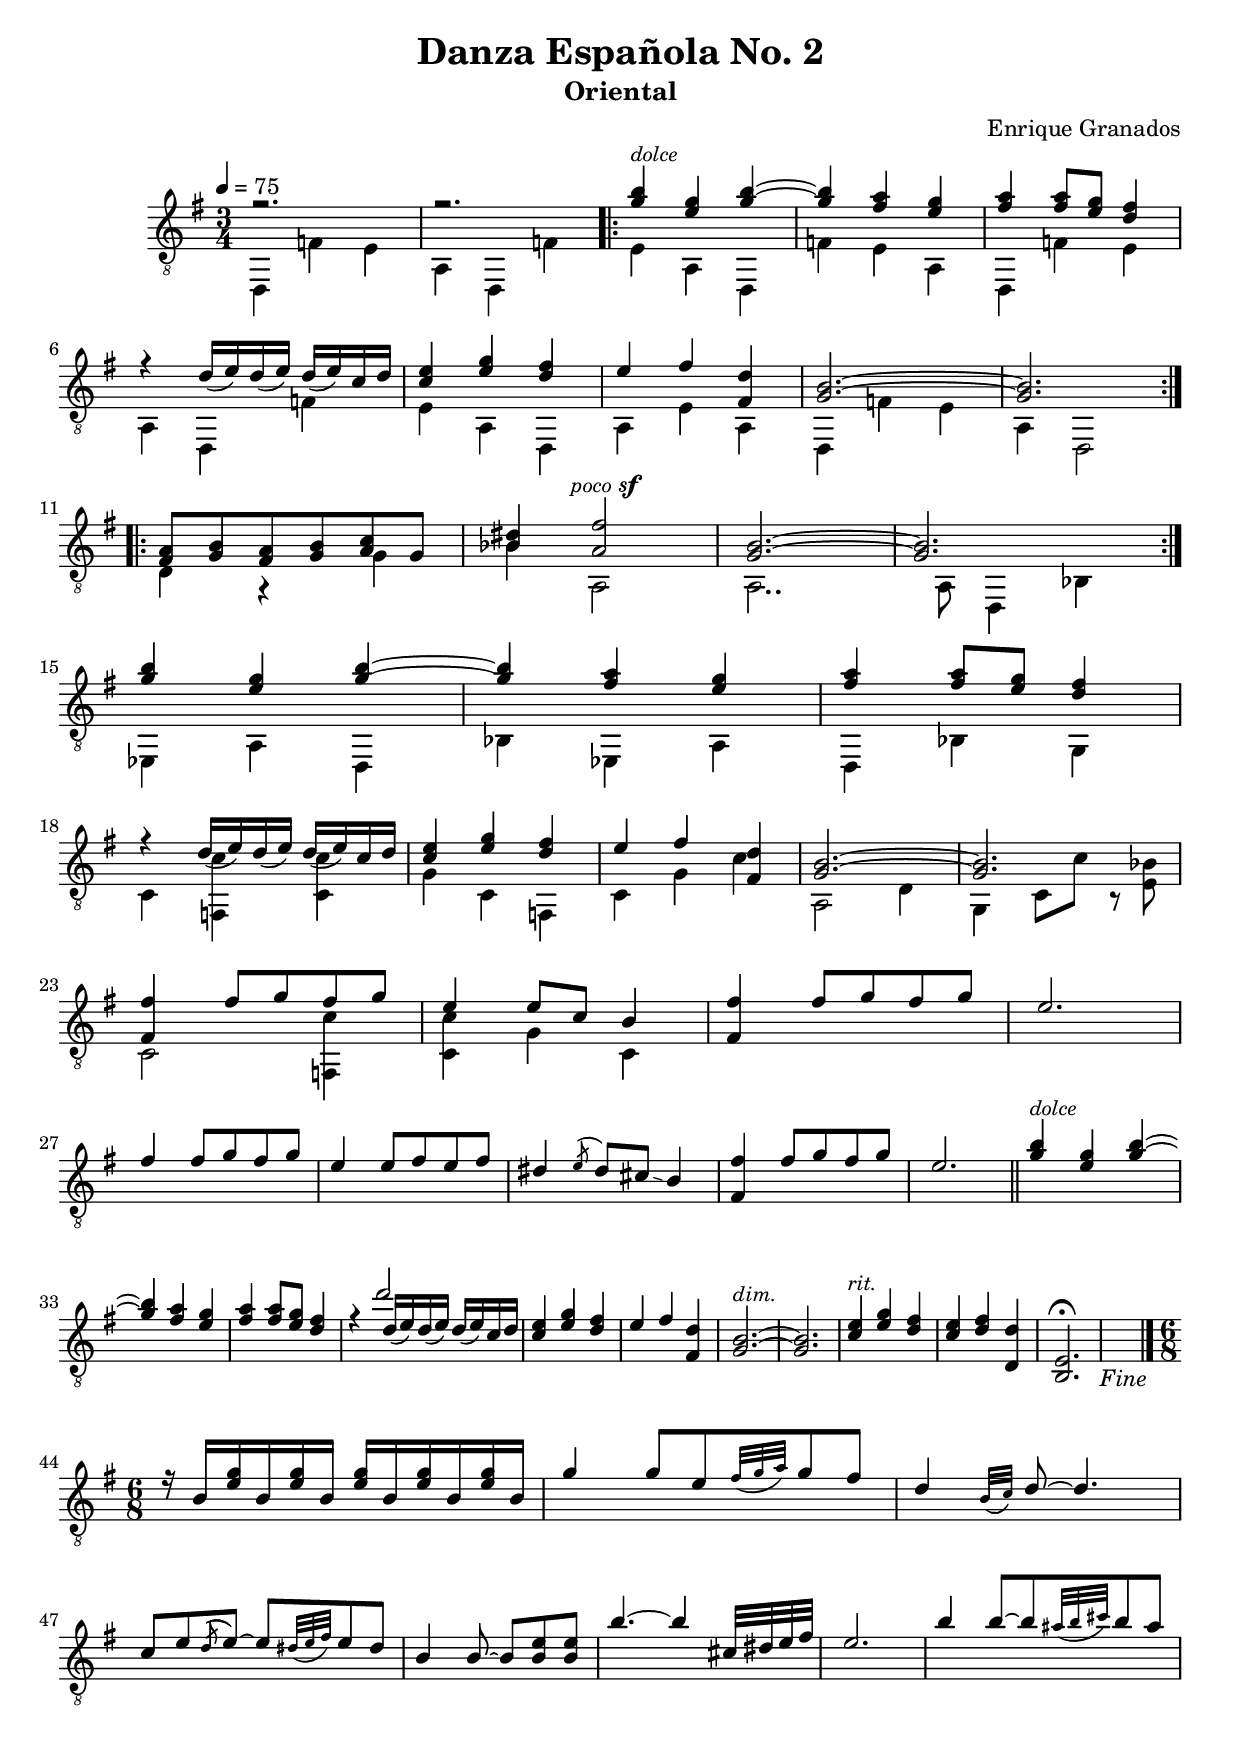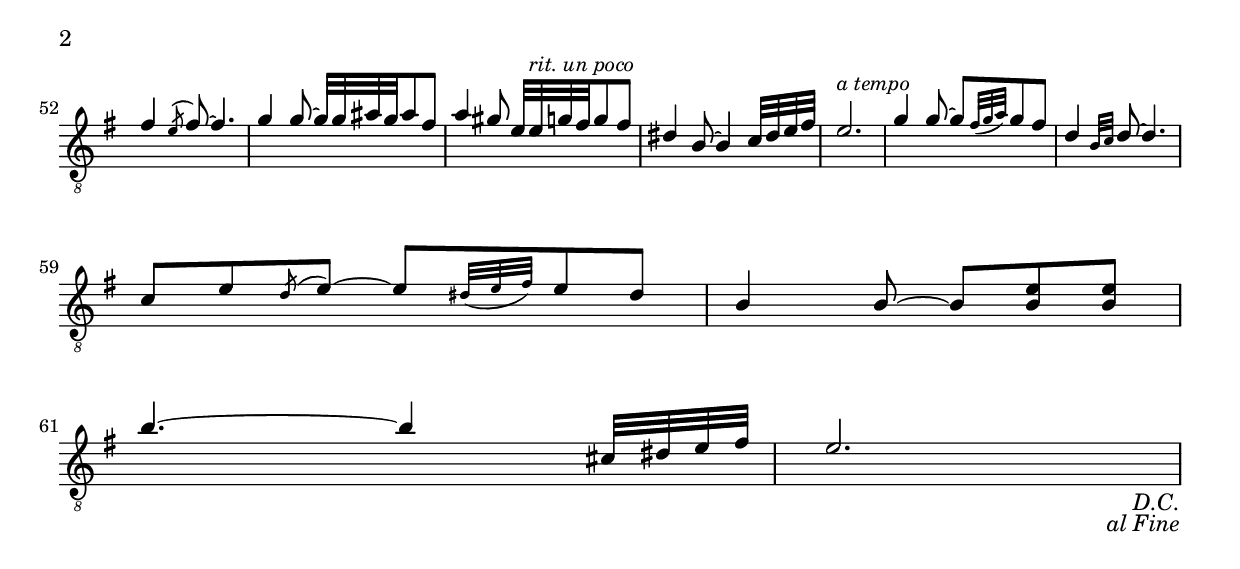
\header {
  title = "Danza Española No. 2"
  subtitle = "Oriental"
  composer = "Enrique Granados"
}

\include "../../utils/textstyle.ly"

\version "2.24.1"
\score {
  \new Staff <<
    \new Voice = "melody" {
      \voiceOne
      \relative {
  \tempo 4 = 75
  \time 3/4
  \key e \minor
  \clef "treble_8"
  \repeat segno 2 {
    r2.
    r2.
    \repeat volta 2 {
      <g' b>4^\textstyle "dolce" <e g> <g b>~
      4 <fis a> <e g>
      <fis a> <fis a>8 <e g> <fis d>4 \break
      r4 \repeat unfold 3 { d16_( e) } c d
      <c e>4 <e g> <d fis>
      e fis <fis, d'>
      <g b>2.~
      2.
    } \break
    \repeat volta 2 {
      <fis a>8 <g b> <fis a> <g b> <a c>8 g
      <b dis>4 <a fis'>2^\textstyle \markup { \center-align "poco" \dynamic sf }
      <g b>2.~
      2.
    } \break
    <g' b>4 <e g> <g b>~
    4 <fis a> <e g>
    <fis a> <fis a>8 <e g> <fis d>4 \break
    r4 \repeat unfold 3 { d16_( e) } c d
    <c e>4 <e g> <d fis>
    e fis <fis, d'>
    <g b>2.~
    2. \break
    <fis fis'>4 fis'8 g fis g
    e4 e8 c b4
    <fis fis'>4 fis'8 g fis g
    e2. \break
    fis4 fis8 g fis g
    e4 e8 fis e fis
    dis4 \acciaccatura e8 dis cis\glissando b4
    <fis fis'> fis'8 g fis g
    e2.
    \section
    <g b>4^\textstyle "dolce" <e g> <g b>~ \break
    4 <fis a> <e g>
    <fis a> <fis a>8 <e g> <fis d>4 
    % measure 35
    << 
      { \voiceOne s4 d'2 } 
      \new Voice { \voiceThree r4 \repeat unfold 3 { d,16_( e) } c d } 
    >> 
    %\oneVoice
    % end measure 35
    <c e>4 <e g> <d fis>
    e fis <fis, d'>
    <g b>2.~^\textstyle "dim."
    2.
    <c e>4^\textstyle "rit." <e g> <fis\glissando d>
    <c e> <d fis\glissando> <d, d'>
    <e b>2.\fermata
    s2.
    \fine \break
    \time 6/8
    %\tempo 4 = 35
    r16 b' <e g> b <e g> b <e g> b <e g> b <e g> b
    g'4 g8[ e \grace { fis32_( g a) } g8 fis]
    d4 \grace { b32_( c) } d8~ 4. \break
    c8 e \acciaccatura d( e)~ 8[ \grace { dis32_( e fis) } e8 dis]
    b4 b8~ 8 <b e> <b e>
    b'4.~ 4 cis,32 dis e fis
    e2. % meas. 50
    b'4 b8~ [8 \grace { ais32_( b cis) } b8 ais]
    fis4 \acciaccatura e8 fis8~ 4.
    g4 g8~ 32 g ais g ais8 fis
    a4 gis8 e32 e^\textstyle "rit. un poco" g fis g8 fis
    dis4 b8~ 4 c32 dis e fis
    e2.^\textstyle "a tempo"
    g4 g8~ 8[ \grace { fis32_( g a) } g8 fis] % meas. 57
    d4 \grace { b32 c } d8~ 4.\break
    c8 e \acciaccatura d e~ 8[ \grace { dis32_( e fis) } e8 dis]
    b4 b8~ 8 <b e> <b e> \break
    b'4.~ 4 cis,32 dis e fis
    e2.
  }
}


    }
    \new Voice = "accompaniment" {
      \voiceTwo
      \relative {
  % starting at meas. 9
  d,4 f' e a,
  d,4 f' e a,
  %\repeat volta 2 {
    d,4 f' e a,
    d, f' e a,
    d, f' e a,
    d, a' e' a,
    d, f' e a,
    d,2 d'4 r
    g bes a,2
    a2.. a8
    % meas. 19
    d,4 bes' ees, a
    %\alternative {
      %\volta 1 {
        d, bes' ees, a
      %}
      %\volta 2 {
        d, bes' g c
      %}
    %}
  %}
  %\section
  % meas. 22
  <f, c''> <c' c'> g' c,
  f, c' g' c
  a,2 d4 g,
  c8 c' r <e, bes'> c2
  <f, c''>4 <c' c'> g' c,
}

    }
  >>
}
